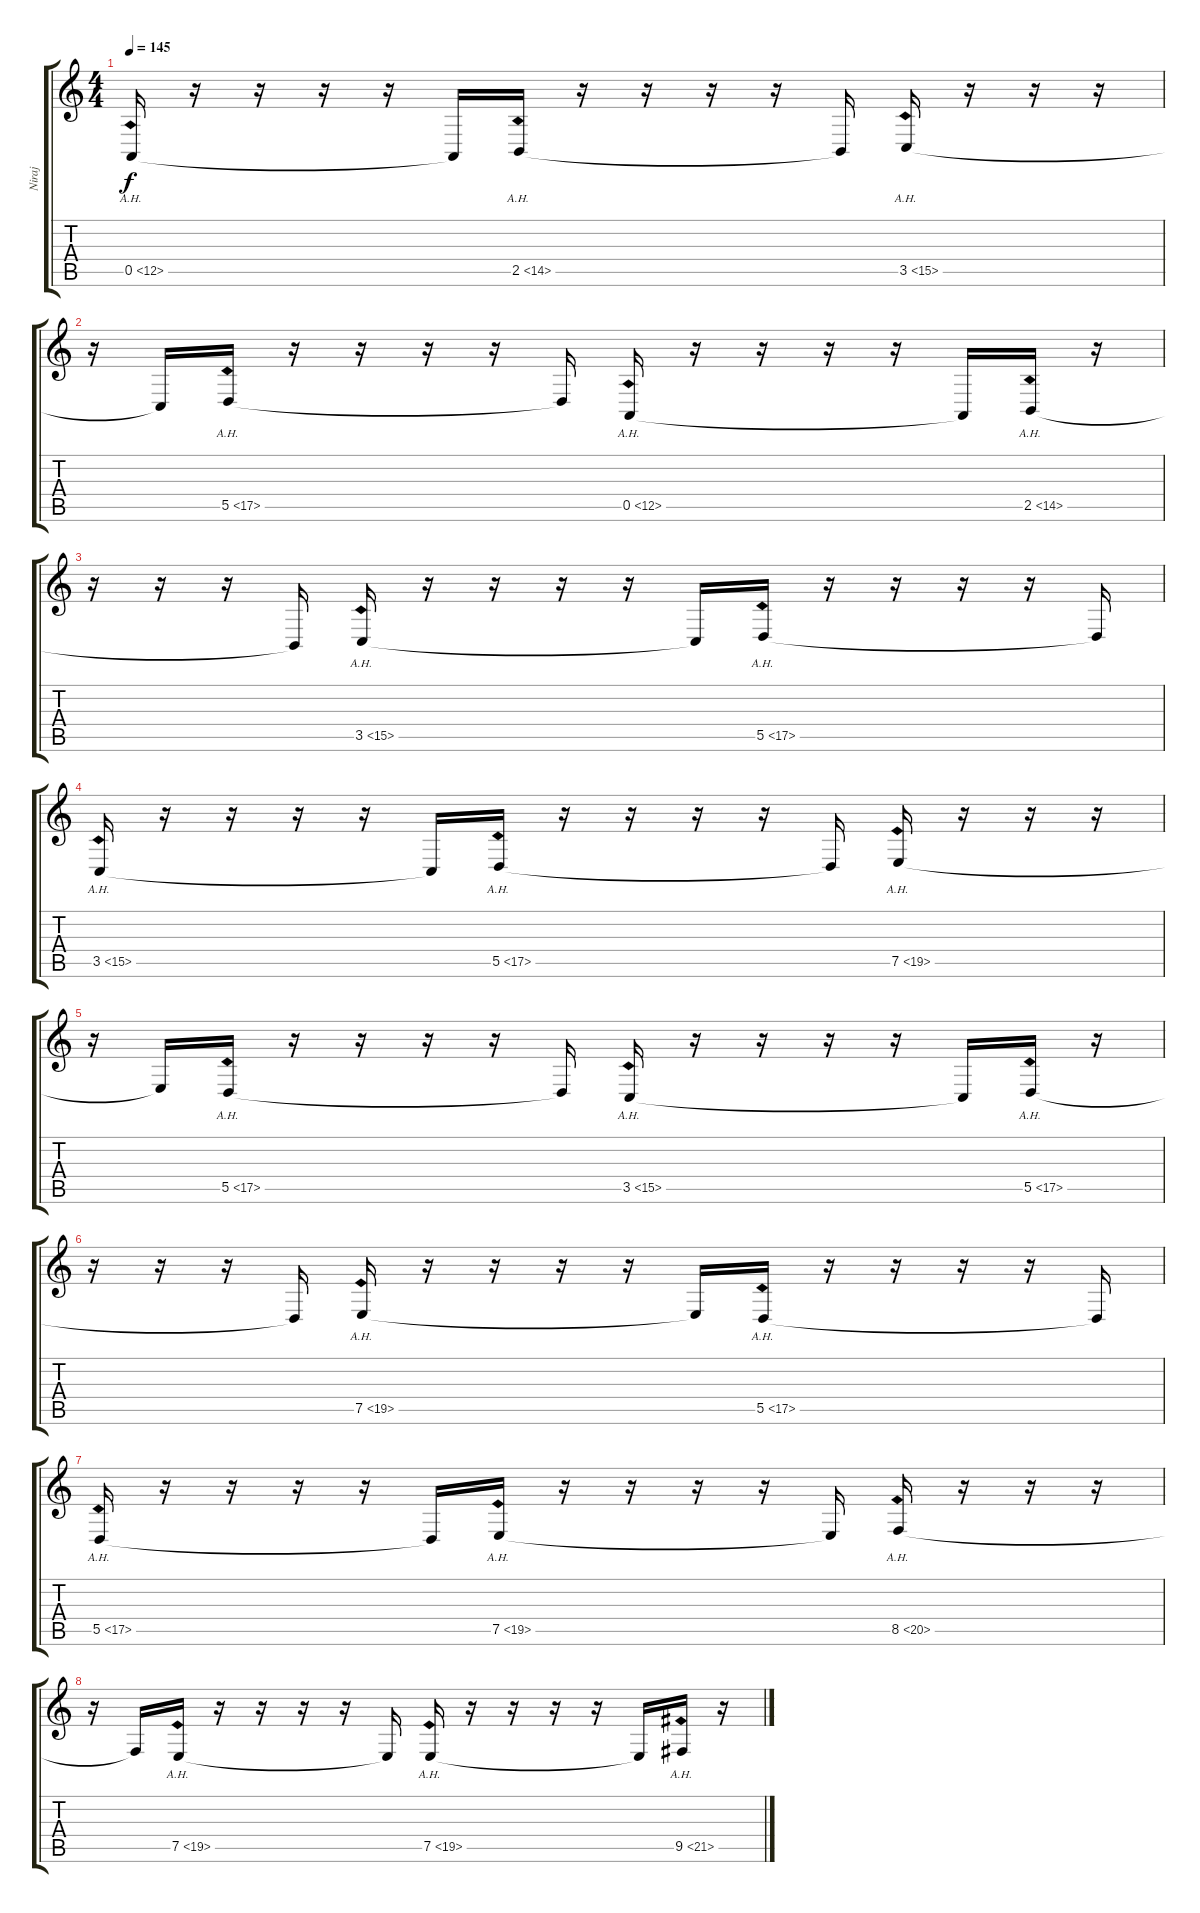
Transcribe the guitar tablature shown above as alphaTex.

\track ("Niraj" "Niraj") {instrument acousticgrandpiano}
\staff {score tabs}
\tuning (E4 B3 G3 D3 A2 D2) {hide}
\ts (4 4)
\tempo 145
\clef g2
\ks c
0.5{ah 12}.16{dy f} r.16 r.16 r.16 r.16 0.5{t}.16 2.5{ah 12}.16 r.16 r.16 r.16 r.16 2.5{t}.16 3.5{ah 12}.16 r.16 r.16 r.16 |
r.16 3.5{t}.16 5.5{ah 12}.16 r.16 r.16 r.16 r.16 5.5{t}.16 0.5{ah 12}.16 r.16 r.16 r.16 r.16 0.5{t}.16 2.5{ah 12}.16 r.16 |
r.16 r.16 r.16 2.5{t}.16 3.5{ah 12}.16 r.16 r.16 r.16 r.16 3.5{t}.16 5.5{ah 12}.16 r.16 r.16 r.16 r.16 5.5{t}.16 |
3.5{ah 12}.16 r.16 r.16 r.16 r.16 3.5{t}.16 5.5{ah 12}.16 r.16 r.16 r.16 r.16 5.5{t}.16 7.5{ah 12}.16 r.16 r.16 r.16 |
r.16 7.5{t}.16 5.5{ah 12}.16 r.16 r.16 r.16 r.16 5.5{t}.16 3.5{ah 12}.16 r.16 r.16 r.16 r.16 3.5{t}.16 5.5{ah 12}.16 r.16 |
r.16 r.16 r.16 5.5{t}.16 7.5{ah 12}.16 r.16 r.16 r.16 r.16 7.5{t}.16 5.5{ah 12}.16 r.16 r.16 r.16 r.16 5.5{t}.16 |
5.5{ah 12}.16 r.16 r.16 r.16 r.16 5.5{t}.16 7.5{ah 12}.16 r.16 r.16 r.16 r.16 7.5{t}.16 8.5{ah 12}.16 r.16 r.16 r.16 |
r.16 8.5{t}.16 7.5{ah 12}.16 r.16 r.16 r.16 r.16 7.5{t}.16 7.5{ah 12}.16 r.16 r.16 r.16 r.16 7.5{t}.16 9.5{ah 12}.16 r.16
